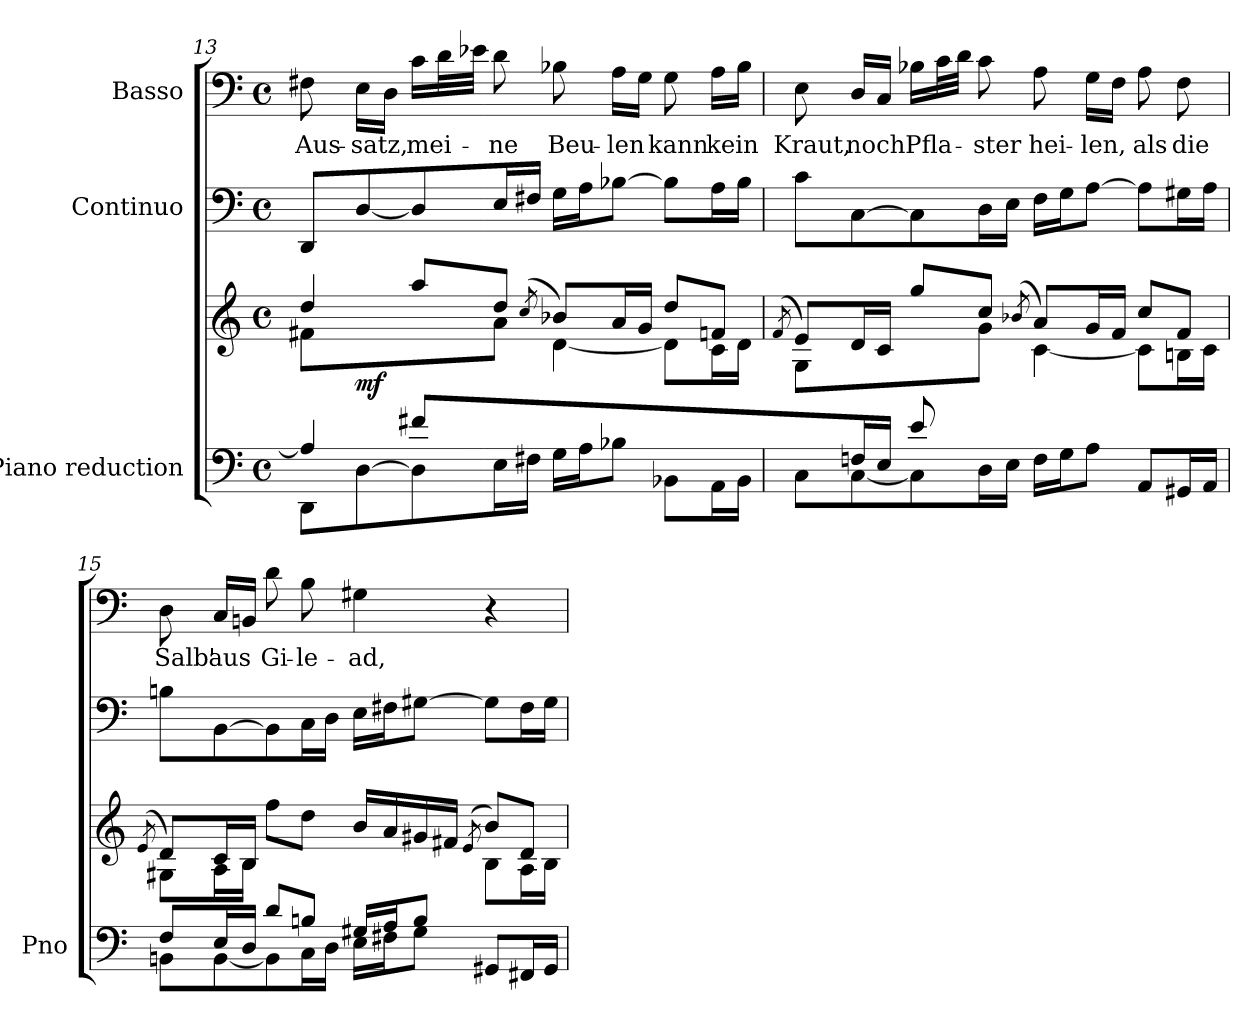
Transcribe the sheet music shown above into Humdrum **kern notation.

**kern	**kern	**dynam	**kern	**kern	**text
*part3	*part3	*part3	*part2	*part1	*part1
*staff4	*staff3	*staff3/4	*staff2	*staff1	*staff1
*I"Piano reduction	*	*	*I"Continuo	*I"Basso	*
*I'Pno	*	*	*	*	*
*clefF4	*clefG2	*	*clefF4	*clefF4	*
*k[]	*k[]	*	*k[]	*k[]	*
*M4/4	*M4/4	*	*M4/4	*M4/4	*
*met(c)	*met(c)	*	*met(c)	*met(c)	*
=13	=13	=13	=13	=13	=13
*^	*^	*	*	*	*
*	*^	*	*	*	*	*	*
!	!	!	!	!	!	!	!	!LO:LY:b
*	*	*	*	*^	*	*	*	*
4ryy	4A/]	8DD\L	4dd/	4f#X\	8ryy	.	8DD/L	8F#X\	Aus-
!	!	!	!	!	!	!LO:DY:b	!	!	!LO:LY:b
.	.	[8D\	.	.	2..ryy	mf	[8D/	16E\LL	-satz,
.	.	.	.	.	.	.	.	16D\JJ	.
!	!	!	!	!	!	!	!	!	!LO:LY:b
8f#X/L	4ryy	8D\]	8aa/L	8ryy	.	.	8D/]	16c\LL	mei-
.	.	.	.	.	.	.	.	32d\L	.
.	.	.	.	.	.	.	.	32e-X\JJJ	.
!	!	!	!	!	!	!	!	!	!LO:LY:b
2ryy	.	16E\L	8dd/J	8a\J	.	.	16E/L	8d\	ne
.	.	16F#X\JJ	.	.	.	.	16F#X/JJ	.	.
.	.	.	(8qcc/	.	.	.	.	.	.
!	!	!	!	!	!	!	!	!	!LO:LY:b
.	2ryy	16G\LL	8b-X/L)	[4d\	.	.	16G\LL	8B-X\	Beu-
.	.	16A\J	.	.	.	.	16A\J	.	.
!	!	!	!	!	!	!	!	!	!LO:LY:b
.	.	8B-X\J	16a/L	.	.	.	[8B-X\J	16A\LL	-len
.	.	.	16g/JJ	.	.	.	.	16G\JJ	.
!	!	!	!	!	!	!	!	!	!LO:LY:b
.	.	8BB-X\L	8dd/L	8d\L]	.	.	8B-\L]	8G\	kann
!	!	!	!	!	!	!	!	!	!LO:LY:b
8ryy	.	16AA\L	8fn/J	16c\L	.	.	16A\L	16A\LL	kein
.	.	16BB-\JJ	.	16d\JJ	.	.	16B-\JJ	16B-\JJ	.
*v	*v	*v	*	*	*	*	*	*	*
*	*v	*v	*v	*	*	*	*
!!LO:PB:g=z
=14	=14	=14	=14	=14	=14
.	(8qf/	.	.	.	.
*^	*^	*	*	*	*
!	!	!	!	!	!	!	!LO:LY:b
8ryy	8C\L	8e/L)	8G\L	.	8c\L	8E\	Kraut,
!	!	!	!	!	!	!	!LO:LY:b
16Fn/L	[<8C\	16d/L	4ryy	.	[8C\	16D/LL	noch
16E/JJ	.	16c/JJ	.	.	.	16C/JJ	.
!	!	!	!	!	!	!	!LO:LY:b
8e/L	8C\]	8gg/L	.	.	8C\]	16B-X\LL	Pfla-
.	.	.	.	.	.	32c\L	.
.	.	.	.	.	.	32d\JJJ	.
!	!	!	!	!	!	!	!LO:LY:b
2ryy	16D\L	8cc/J	8g\J	.	16D\L	8c\	ster
.	16E\JJ	.	.	.	16E\JJ	.	.
.	.	(8qb-X/	.	.	.	.	.
!	!	!	!	!	!	!	!LO:LY:b
.	16F\LL	8a/L)	[4c\	.	16F\LL	8A\	hei-
.	16G\J	.	.	.	16G\J	.	.
!	!	!	!	!	!	!	!LO:LY:b
.	8A\J	16g/L	.	.	[8A\J	16G\LL	-len,
.	.	16f/JJ	.	.	.	16F\JJ	.
!	!	!	!	!	!	!	!LO:LY:b
.	8AA/L	8cc/L	8c\L]	.	8A\L]	8A\	als
!	!	!	!	!	!	!	!LO:LY:b
8ryy	16GG#X/L	8f/J	16Bn\L	.	16G#X\L	8F\	die
.	16AA/JJ	.	16c\JJ	.	16A\JJ	.	.
=15	=15	=15	=15	=15	=15	=15	=15
.	.	(8qe/	.	.	.	.	.
!	!	!	!	!	!	!	!LO:LY:b
8F/L	8BBn\L	8d/L)	8G#X\L	.	8Bn\L	8D\	Salb'
!	!	!	!	!	!	!	!LO:LY:b
16E/L	[8BB\	16c/L	16A\L	.	[8BB\	16C/LL	aus
16D/JJ	.	16B/JJ	16B\JJ	.	.	16BBn/JJ	.
!	!	!	!	!	!	!	!LO:LY:b
8d/L	8BB\]	8ff\L	4ryy	.	8BB\]	8d\	Gi-
!	!	!	!	!	!	!	!LO:LY:b
8Bn/J	16C\L	8dd\J	.	.	16C\L	8B\	-le-
.	16D\JJ	.	.	.	16D\JJ	.	.
!	!	!	!	!	!	!	!LO:LY:b
16G#X/LL	16E\LL	16b/LL	4ryy	.	16E\LL	4G#X\	-ad,
16A/J	16F#X\J	16a/	.	.	16F#X\J	.	.
8B/J	8G#\J	16g#X/	.	.	[8G#X\J	.	.
.	.	16f#X/JJ	.	.	.	.	.
.	.	(>8qe/	.	.	.	.	.
8GG#X/L	4ryy	8b/L)	8B\L	.	8G#\L]	4r	.
16FF#X/L	.	8d/J	16A\L	.	16F#\L	.	.
16GG#/JJ	.	.	16B\JJ	.	16G#\JJ	.	.
*v	*v	*	*	*	*	*	*
*	*v	*v	*	*	*	*
=	=	=	=	=	=
*-	*-	*-	*-	*-	*-
